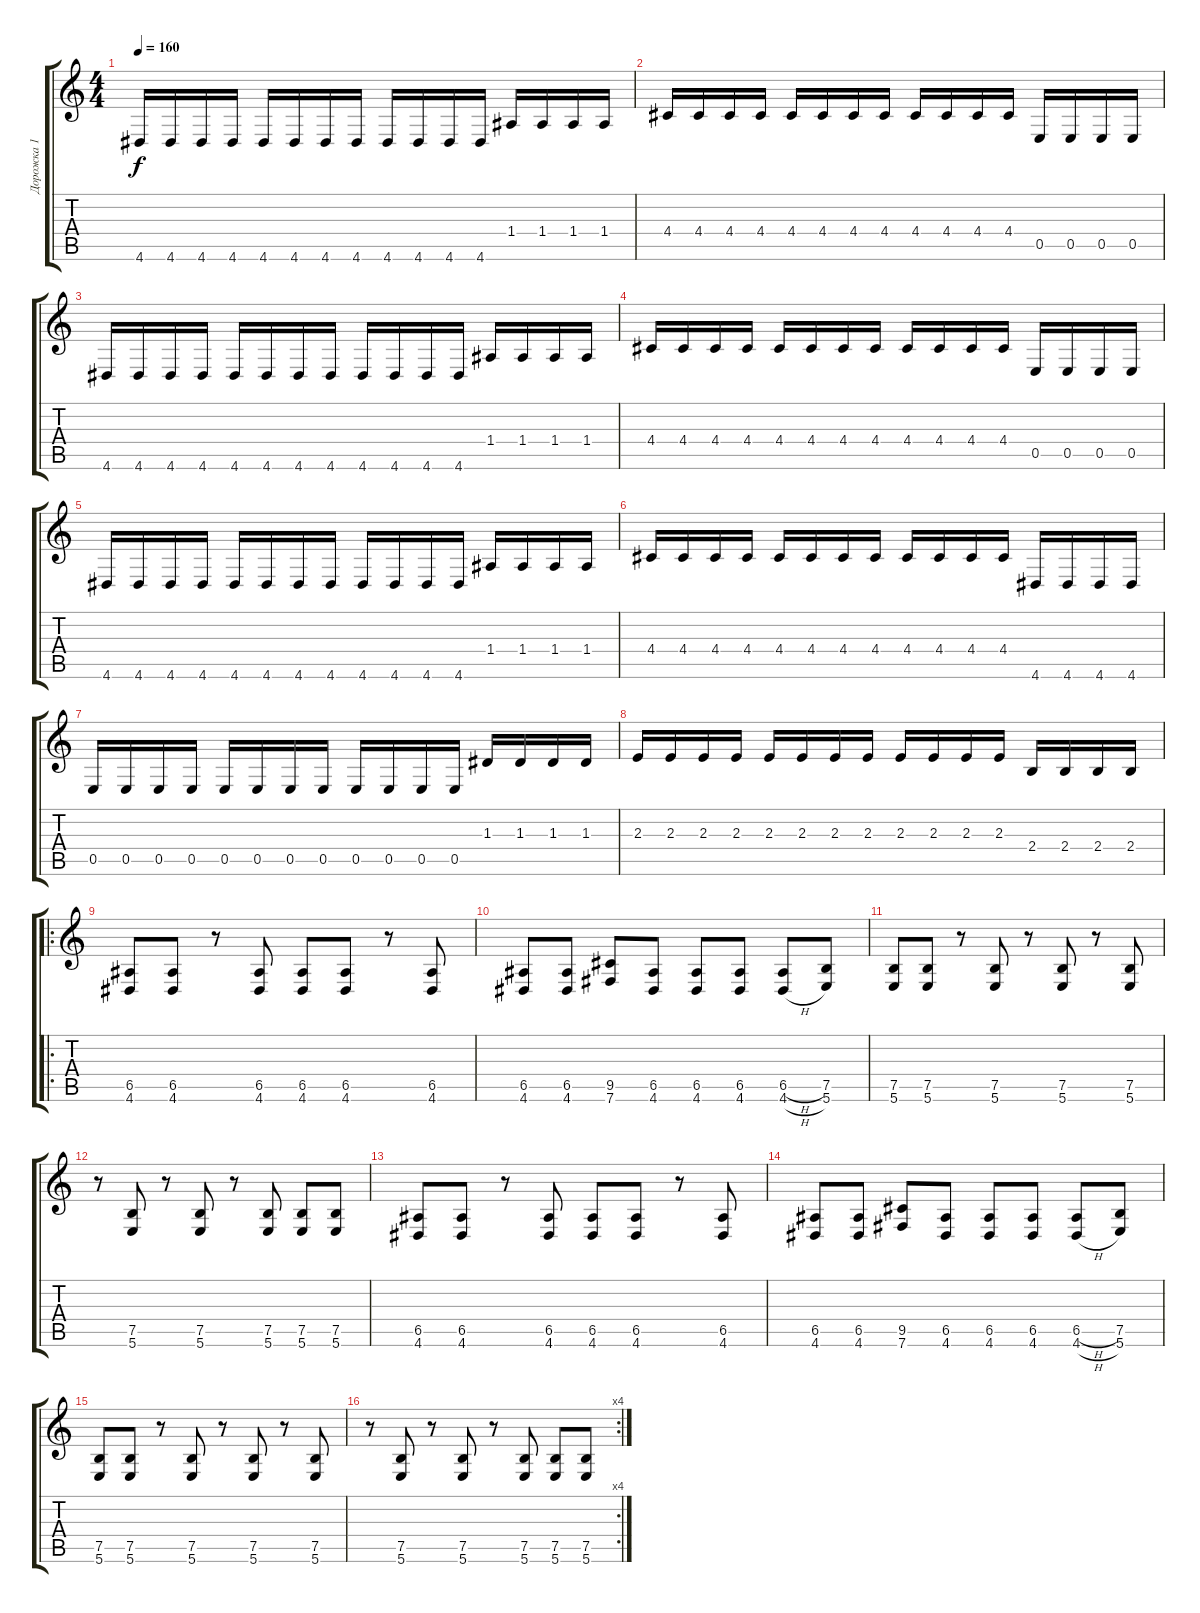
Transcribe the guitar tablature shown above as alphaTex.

\track ("Дорожка 1" "Дорожка 1") {instrument distortionguitar}
\staff {score tabs}
\tuning (B3 Gb3 D3 A2 E2 B1) {hide}
\ts (4 4)
\tempo 160
\clef g2
\ks c
4.6.16{dy f} 4.6.16 4.6.16 4.6.16 4.6.16 4.6.16 4.6.16 4.6.16 4.6.16 4.6.16 4.6.16 4.6.16 1.4.16 1.4.16 1.4.16 1.4.16 |
4.4.16 4.4.16 4.4.16 4.4.16 4.4.16 4.4.16 4.4.16 4.4.16 4.4.16 4.4.16 4.4.16 4.4.16 0.5.16 0.5.16 0.5.16 0.5.16 |
4.6.16 4.6.16 4.6.16 4.6.16 4.6.16 4.6.16 4.6.16 4.6.16 4.6.16 4.6.16 4.6.16 4.6.16 1.4.16 1.4.16 1.4.16 1.4.16 |
4.4.16 4.4.16 4.4.16 4.4.16 4.4.16 4.4.16 4.4.16 4.4.16 4.4.16 4.4.16 4.4.16 4.4.16 0.5.16 0.5.16 0.5.16 0.5.16 |
4.6.16 4.6.16 4.6.16 4.6.16 4.6.16 4.6.16 4.6.16 4.6.16 4.6.16 4.6.16 4.6.16 4.6.16 1.4.16 1.4.16 1.4.16 1.4.16 |
4.4.16 4.4.16 4.4.16 4.4.16 4.4.16 4.4.16 4.4.16 4.4.16 4.4.16 4.4.16 4.4.16 4.4.16 4.6.16 4.6.16 4.6.16 4.6.16 |
0.5.16 0.5.16 0.5.16 0.5.16 0.5.16 0.5.16 0.5.16 0.5.16 0.5.16 0.5.16 0.5.16 0.5.16 1.3.16 1.3.16 1.3.16 1.3.16 |
2.3.16 2.3.16 2.3.16 2.3.16 2.3.16 2.3.16 2.3.16 2.3.16 2.3.16 2.3.16 2.3.16 2.3.16 2.4.16 2.4.16 2.4.16 2.4.16 |
\ro
(6.5 4.6).8 (6.5 4.6).8 r.8 (6.5 4.6).8 (6.5 4.6).8 (6.5 4.6).8 r.8 (6.5 4.6).8 |
(6.5 4.6).8 (6.5 4.6).8 (9.5 7.6).8 (6.5 4.6).8 (6.5 4.6).8 (6.5 4.6).8 (6.5{h} 4.6{h}).8 (7.5 5.6).8 |
(7.5 5.6).8 (7.5 5.6).8 r.8 (7.5 5.6).8 r.8 (7.5 5.6).8 r.8 (7.5 5.6).8 |
r.8 (7.5 5.6).8 r.8 (7.5 5.6).8 r.8 (7.5 5.6).8 (7.5 5.6).8 (7.5 5.6).8 |
(6.5 4.6).8 (6.5 4.6).8 r.8 (6.5 4.6).8 (6.5 4.6).8 (6.5 4.6).8 r.8 (6.5 4.6).8 |
(6.5 4.6).8 (6.5 4.6).8 (9.5 7.6).8 (6.5 4.6).8 (6.5 4.6).8 (6.5 4.6).8 (6.5{h} 4.6{h}).8 (7.5 5.6).8 |
(7.5 5.6).8 (7.5 5.6).8 r.8 (7.5 5.6).8 r.8 (7.5 5.6).8 r.8 (7.5 5.6).8 |
\rc 4
r.8 (7.5 5.6).8 r.8 (7.5 5.6).8 r.8 (7.5 5.6).8 (7.5 5.6).8 (7.5 5.6).8
